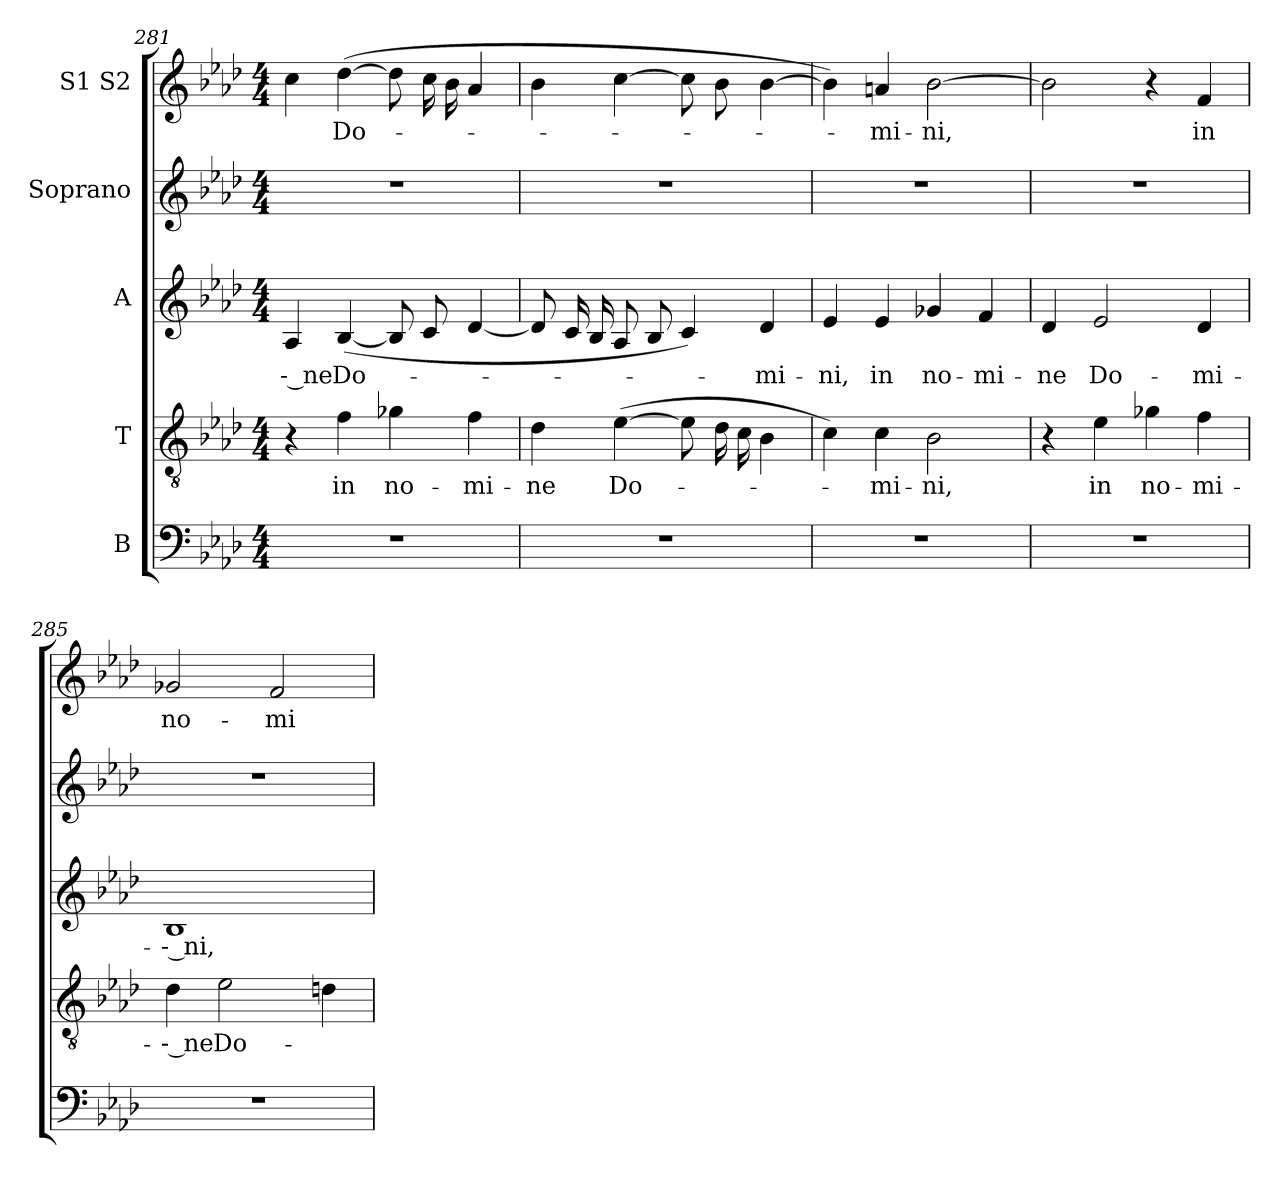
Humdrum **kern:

**kern	**kern	**text	**kern	**text	**kern	**kern	**text
*part5	*part4	*part4	*part3	*part3	*part2	*part1	*part1
*staff5	*staff4	*staff4	*staff3	*staff3	*staff2	*staff1	*staff1
*I"B	*I"T	*	*I"A	*	*I"Soprano	*I"S1 S2	*
!!LO:LB:g=z
*clefF4	*clefGv2	*	*clefG2	*	*clefG2	*clefG2	*
*	*ITrd7c12	*	*	*	*	*	*
*k[b-e-a-d-]	*k[b-e-a-d-]	*	*k[b-e-a-d-]	*	*k[b-e-a-d-]	*k[b-e-a-d-]	*
*f:	*f:	*	*f:	*	*f:	*f:	*
*M4/4	*M4/4	*	*M4/4	*	*M4/4	*M4/4	*
=281	=281	=281	=281	=281	=281	=281	=281
!	!	!	!	!LO:LY:b:color=#000000	!	!	!
1r	4r	.	4A-i/	-- ne	1r	4cci\	.
!	!	!LO:LY:b:color=#000000	!	!	!	!	!
!	!	!	!	!LO:LY:b:color=#000000	!	!	!
!	!	!	!	!	!	!	!LO:LY:b:color=#000000
.	4Fi\	in	([4B-i/	Do-	.	([4dd-i\	Do-
!	!	!LO:LY:b:color=#000000	!	!	!	!	!
.	4G-Xi\	no-	8B-i/]	.	.	8dd-i\]	.
.	.	.	8ci/	.	.	16cci\	.
.	.	.	.	.	.	16b-i\	.
!	!	!LO:LY:b:color=#000000	!	!	!	!	!
.	4Fi\	-mi-	[4d-i/	.	.	4a-i/	.
=282	=282	=282	=282	=282	=282	=282	=282
!	!	!LO:LY:b:color=#000000	!	!	!	!	!
1r	4D-i\	-ne	8d-i/]	.	1r	4b-i\	.
.	.	.	16ci/	.	.	.	.
.	.	.	16B-i/	.	.	.	.
!	!	!LO:LY:b:color=#000000	!	!	!	!	!
.	([4E-i\	Do-	8A-i/	.	.	[4cci\	.
.	.	.	8B-i/	.	.	.	.
.	8E-i\]	.	4ci/)	.	.	8cci\]	.
.	16D-i\	.	.	.	.	8b-i\	.
.	16Ci\	.	.	.	.	.	.
!	!	!	!	!LO:LY:b:color=#000000	!	!	!
.	4BB-i\	.	4d-i/	-mi-	.	[4b-i\	.
=283	=283	=283	=283	=283	=283	=283	=283
!	!	!	!	!LO:LY:b:color=#000000	!	!	!
1r	4Ci\)	.	4e-i/	-ni,	1r	4b-i\])	.
!	!	!LO:LY:b:color=#000000	!	!	!	!	!
!	!	!	!	!LO:LY:b:color=#000000	!	!	!
!	!	!	!	!	!	!	!LO:LY:b:color=#000000
.	4Ci\	-mi-	4e-i/	in	.	4ani/	-mi-
!	!	!LO:LY:b:color=#000000	!	!	!	!	!
!	!	!	!	!LO:LY:b:color=#000000	!	!	!
!	!	!	!	!	!	!	!LO:LY:b:color=#000000
.	2BB-i\	-ni,	4g-Xi/	no-	.	[2b-i\	-ni,
!	!	!	!	!LO:LY:b:color=#000000	!	!	!
.	.	.	4fi/	-mi-	.	.	.
=284	=284	=284	=284	=284	=284	=284	=284
!	!	!	!	!LO:LY:b:color=#000000	!	!	!
1r	4r	.	4d-i/	-ne	1r	2b-i\]	.
!	!	!LO:LY:b:color=#000000	!	!	!	!	!
!	!	!	!	!LO:LY:b:color=#000000	!	!	!
.	4E-i\	in	2e-i/	Do-	.	.	.
!	!	!LO:LY:b:color=#000000	!	!	!	!	!
.	4G-Xi\	no-	.	.	.	4r	.
!	!	!LO:LY:b:color=#000000	!	!	!	!	!
!	!	!	!	!LO:LY:b:color=#000000	!	!	!
!	!	!	!	!	!	!	!LO:LY:b:color=#000000
.	4Fi\	-mi-	4d-i/	-mi-	.	4fi/	in
=285	=285	=285	=285	=285	=285	=285	=285
!	!	!LO:LY:b:color=#000000	!	!	!	!	!
!	!	!	!	!LO:LY:b:color=#000000	!	!	!
!	!	!	!	!	!	!	!LO:LY:b:color=#000000
1r	4D-i\	-- ne	1B-i	-- ni,	1r	2g-Xi/	no-
!	!	!LO:LY:b:color=#000000	!	!	!	!	!
.	2E-i\	Do-	.	.	.	.	.
!	!	!	!	!	!	!	!LO:LY:b:color=#000000
.	.	.	.	.	.	2fi/	-mi-
.	4Dni\	.	.	.	.	.	.
=	=	=	=	=	=	=	=
*-	*-	*-	*-	*-	*-	*-	*-
